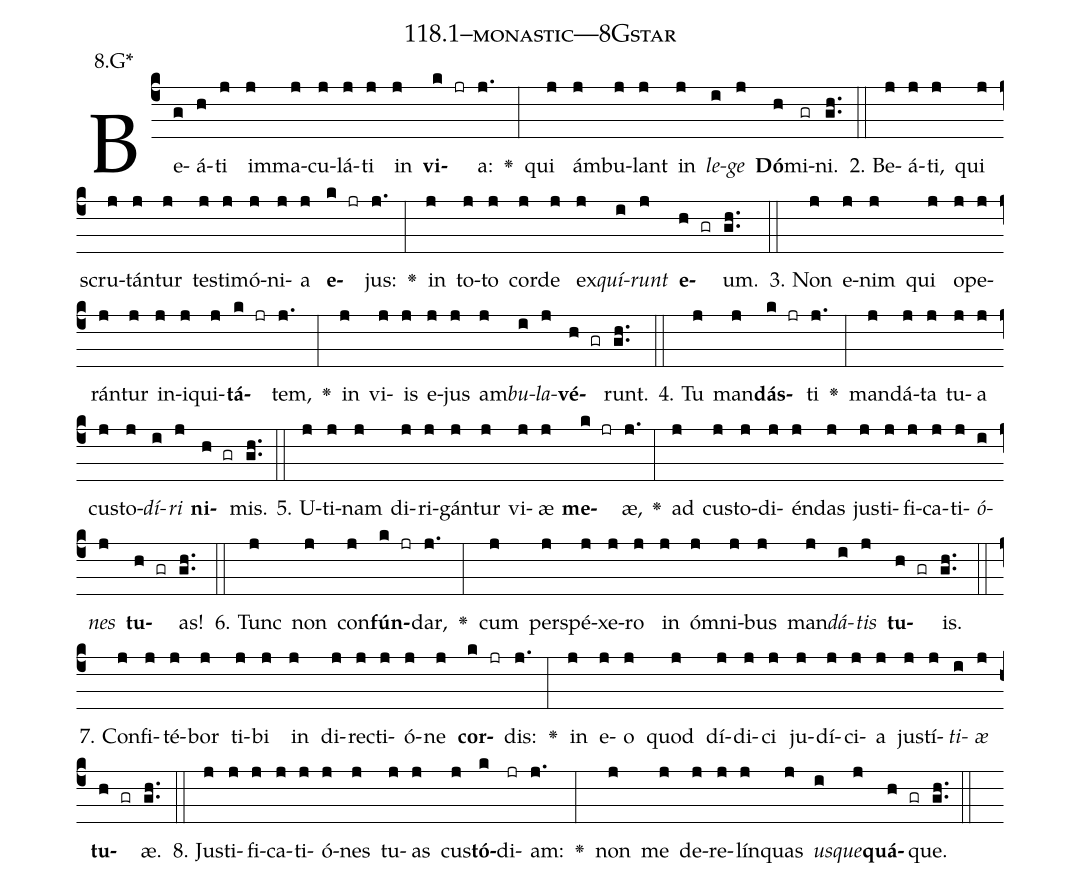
name: 118.1--monastic---8Gstar;
annotation: 8.G*;
%%
(c4)Be(g)á(h)ti(j) im(j)ma(j)cu(j)lá(j)ti(j) in(j) <b>vi</b>(k jr)a:(j.) <v>\greheightstar</v>(:) qui(j) ám(j)bu(j)lant(j) in(j) <i>le</i>(i)<i>ge</i>(j) <b>Dó</b>(h)mi(gr)ni.(gh..) (::)
2. Be(j)á(j)ti,(j) qui(j) scru(j)tán(j)tur(j) tes(j)ti(j)mó(j)ni(j)a(j) <b>e</b>(k jr)jus:(j.) <v>\greheightstar</v>(:) in(j) to(j)to(j) cor(j)de(j) ex(j)<i>quí</i>(i)<i>runt</i>(j) <b>e</b>(h gr)um.(gh..) (::)
3. Non(j) e(j)nim(j) qui(j) o(j)pe(j)rán(j)tur(j) in(j)i(j)qui(j)<b>tá</b>(k jr)tem,(j.) <v>\greheightstar</v>(:) in(j) vi(j)is(j) e(j)jus(j) am(j)<i>bu</i>(i)<i>la</i>(j)<b>vé</b>(h gr)runt.(gh..) (::)
4. Tu(j) man(j)<b>dás</b>(k jr)ti(j.) <v>\greheightstar</v>(:) man(j)dá(j)ta(j) tu(j)a(j) cus(j)to(j)<i>dí</i>(i)<i>ri</i>(j) <b>ni</b>(h gr)mis.(gh..) (::)
5. U(j)ti(j)nam(j) di(j)ri(j)gán(j)tur(j) vi(j)æ(j) <b>me</b>(k jr)æ,(j.) <v>\greheightstar</v>(:) ad(j) cus(j)to(j)di(j)én(j)das(j) jus(j)ti(j)fi(j)ca(j)ti(j)<i>ó</i>(i)<i>nes</i>(j) <b>tu</b>(h gr)as!(gh..) (::)
6. Tunc(j) non(j) con(j)<b>fún</b>(k jr)dar,(j.) <v>\greheightstar</v>(:) cum(j) per(j)spé(j)xe(j)ro(j) in(j) óm(j)ni(j)bus(j) man(j)<i>dá</i>(i)<i>tis</i>(j) <b>tu</b>(h gr)is.(gh..) (::)
7. Con(j)fi(j)té(j)bor(j) ti(j)bi(j) in(j) di(j)rec(j)ti(j)ó(j)ne(j) <b>cor</b>(k jr)dis:(j.) <v>\greheightstar</v>(:) in(j) e(j)o(j) quod(j) dí(j)di(j)ci(j) ju(j)dí(j)ci(j)a(j) jus(j)tí(j)<i>ti</i>(i)<i>æ</i>(j) <b>tu</b>(h gr)æ.(gh..) (::)
8. Jus(j)ti(j)fi(j)ca(j)ti(j)ó(j)nes(j) tu(j)as(j) cus(j)<b>tó</b>(k)di(jr)am:(j.) <v>\greheightstar</v>(:) non(j) me(j) de(j)re(j)lín(j)quas(j) <i>us</i>(i)<i>que</i>(j)<b>quá</b>(h gr)que.(gh..) (::)
